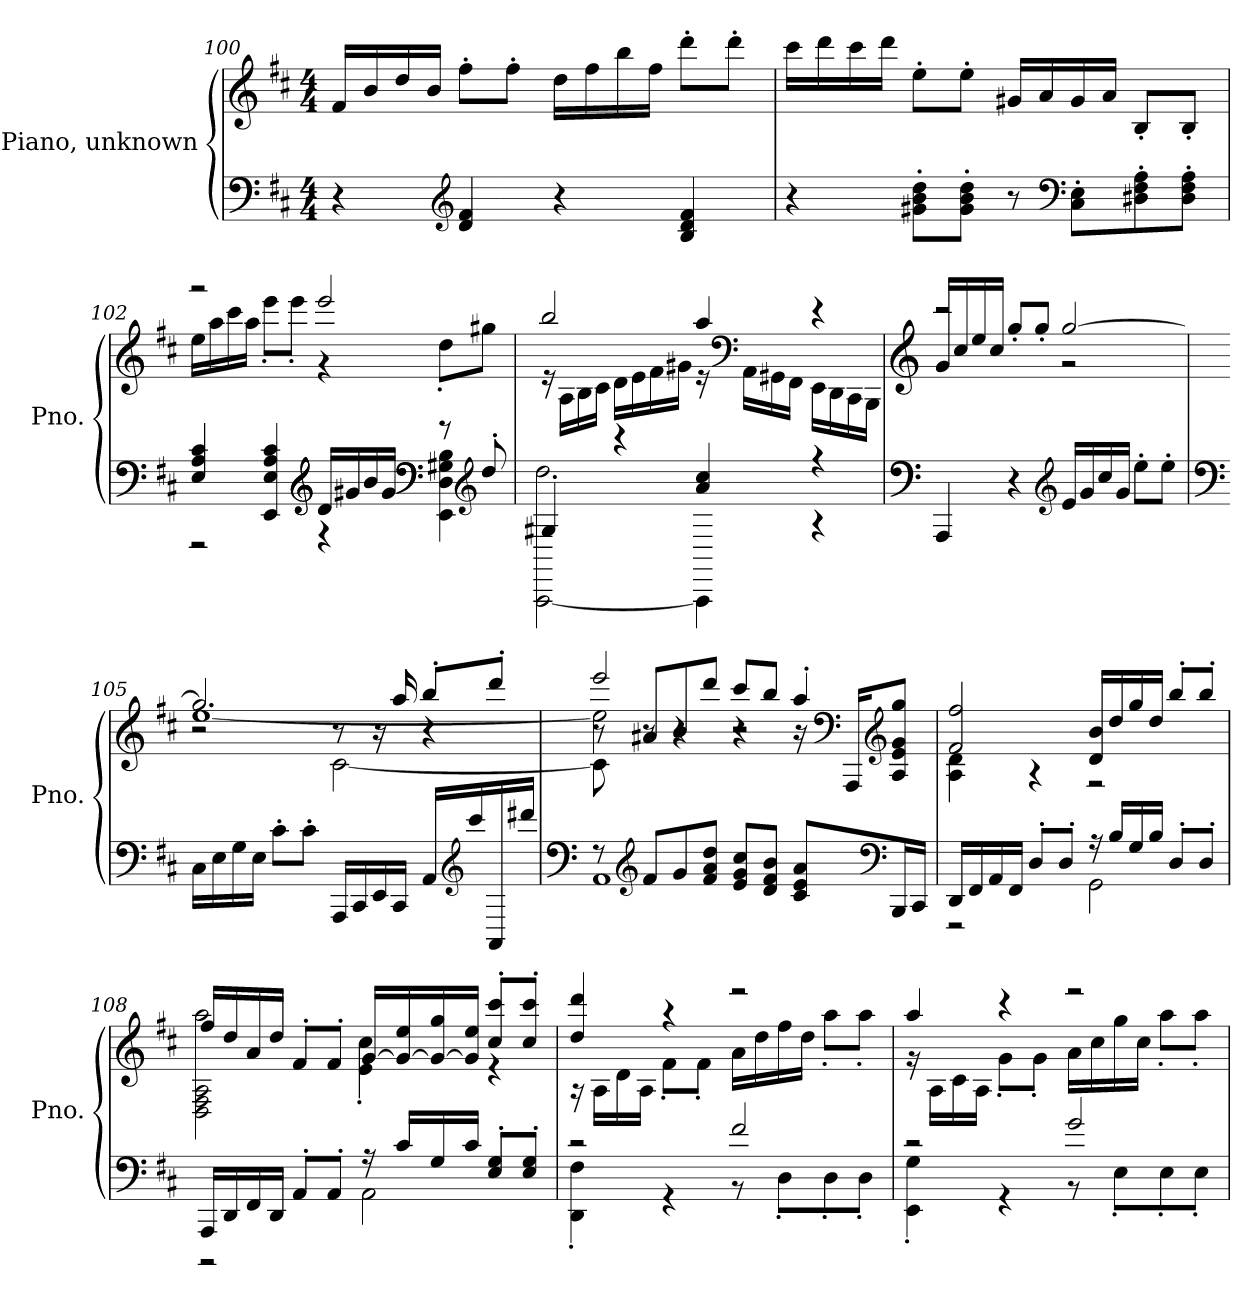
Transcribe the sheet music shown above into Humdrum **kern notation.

**kern	**kern
*part1	*part1
*staff2	*staff1
*I"Piano, unknown	*
*I'Pno.	*
!!LO:LB:g=z
*clefF4	*clefG2
*k[f#c#]	*k[f#c#]
*M4/4	*M4/4
=100	=100
4r	16f#/LL
.	16b/
.	16dd/
.	16b/JJ
*clefG2	*
4d/ 4f#/	8ff#'\L
.	8ff#'\J
4r	16dd\LL
.	16ff#\
.	16bb\
.	16ff#\JJ
4B/ 4d/ 4f#/	8ddd'\L
.	8ddd'\J
=101	=101
4r	16ccc#\LL
.	16ddd\
.	16ccc#\
.	16ddd\JJ
8g#X\' 8b\' 8dd\'L	8ee'\L
8g#\' 8b\' 8dd\'J	8ee'\J
8r	16g#X/LL
.	16a/
*clefF4	*
8C#\' 8E\'L	16g#/
.	16a/JJ
8D#X\' 8F#\' 8A\'	8B'/L
8D#\' 8F#\' 8A\'J	8B'/J
!!LO:LB:g=z
=102	=102
*^	*^
4E/ 4A/ 4c#/	2r	2r	16ee\LL
.	.	.	16aa\
.	.	.	16ccc#\
.	.	.	16aa\JJ
4EE/ 4E/ 4A/ 4c#/	.	.	8eee'\L
.	.	.	8eee'\J
*clefG2	*	*	*
16d/LL	4r	2eee/	4r
16g#X/	.	.	.
16b/	.	.	.
16g#/JJ	.	.	.
*clefF4	*	*	*
8r	4EE\ 4D\ 4G#X\ 4B\	.	8dd'\L
*clefG2	*	*	*
8dd'/	.	.	8gg#X\J
=103	=103	=103	=103
4G#X'/	[2AAA\ 2dd\	2bb/	16r
.	.	.	16A\LL
.	.	.	16B\
.	.	.	16c#\JJ
4r	.	.	16d\LL
.	.	.	16e\
.	.	.	16f#\
.	.	.	16g#X\JJ
4a/ 4cc#/	4AAA\]	4aa/	16r
*	*	*clefF4	*
.	.	.	16AA\LL
.	.	.	16GG#X\
.	.	.	16FF#\JJ
4r	4r	4r	16EE\LL
.	.	.	16DD\
.	.	.	16CC#\
.	.	.	16BBB\JJ
*v	*v	*	*
!!LO:LB:g=z	!!
=104	=104	=104
*clefF4	*clefG2	*
4AAA/	2r	16g/LL
.	.	16cc#/
.	.	16ee/
.	.	16cc#/JJ
4r	.	8gg'/L
.	.	8gg'/J
*clefG2	*	*
16e/LL	[2gg/	2r
16g/	.	.
16cc#/	.	.
16g/JJ	.	.
8ee'\L	.	.
8ee'\J	.	.
*	*v	*v
=105	=105
*clefF4	*
*	*^
*	*	*^
*	*	*	*^
16C#\LL	2.gg/]	[1ee	2r	2r
16E\	.	.	.	.
16G\	.	.	.	.
16E\JJ	.	.	.	.
8c#'\L	.	.	.	.
8c#'\J	.	.	.	.
16AAA/LL	.	.	8r	[2c#\
16CC#/	.	.	.	.
16EE/	.	.	16r	.
16CC#/JJ	.	.	16aa/	.
16AA/LL	4r	.	8bb'/L	.
*clefG2	*	*	*	*
16ccc#/	.	.	.	.
16AA/	.	.	8ddd'/J	.
16ddd#X/JJ	.	.	.	.
!!LO:LB:g=z	!!	!!	!!
=106	=106	=106	=106	=106
*clefF4	*	*	*	*
*^	*	*	*	*
8r	1AA	2eee/	2ee\]	8r	8c#\]
*clefG2	*	*	*	*	*
8f#/L	.	.	.	8a#X/L	8r
8g/	.	.	.	8b/	4r
8f#/ 8a/ 8dd/J	.	.	.	8ddd/J	.
8e/ 8g/ 8cc#/L	.	4r	2r	8ccc#/L	2r
8d/ 8f#/ 8b/J	.	.	.	8bb/J	.
8c#/ 8e/ 8a/L	.	4aa'/	.	16r	.
*	*	*clefF4	*	*	*
.	.	.	.	16AAA/KL	.
*clefF4	*	*clefG2	*	*	*
16BBB/L	.	.	.	8A/ 8e/ 8g/ 8gg/J	.
16CC#/JJ	.	.	.	.	.
*	*	*	*v	*v	*v
=107	=107	=107	=107
16DD/LL	2r	2f#/ 2ff#/	4A\ 4d\
16FF#/	.	.	.
16AA/	.	.	.
16FF#/JJ	.	.	.
8D'/L	.	.	4r
8D'/J	.	.	.
16r	2GG\	16d/ 16b/LL	2r
16B/LL	.	16dd/	.
16G/	.	16gg/	.
16B/JJ	.	16dd/JJ	.
8D'/L	.	8bb'/L	.
8D'/J	.	8bb'/J	.
!!LO:LB:g=z	!!
=108	=108	=108	=108
16AAA/LL	2r	16ff#/LL	2D\ 2F#\ 2A\ 2aa\
16DD/	.	16dd/	.
16FF#/	.	16a/	.
16DD/JJ	.	16dd/JJ	.
8AA'/L	.	8f#'/L	.
8AA'/J	.	8f#'/J	.
16r	2AA\	[16g/LL	4e\' 4cc#\'
16c#/LL	.	16g/_ 16ee/	.
16G/	.	16g/_ 16gg/	.
16c#/JJ	.	16g/] 16ee/JJ	.
8E/' 8G/'L	.	8cc#/' 8ccc#/'L	4r
8E/' 8G/'J	.	8cc#/' 8ccc#/'J	.
=109	=109	=109	=109
2r	4DD\' 4F#\'	4dd/ 4ddd/	16r
.	.	.	16A\LL
.	.	.	16d\
.	.	.	16A\JJ
.	4r	4r	8f#'\L
.	.	.	8f#'\J
2f#/	8r	2r	16a\LL
.	.	.	16dd\
.	8D'\L	.	16ff#\
.	.	.	16dd\JJ
.	8D'\	.	8aa'\L
.	8D'\J	.	8aa'\J
=110	=110	=110	=110
2r	4EE\' 4G\'	4aa/	16r
.	.	.	16A\LL
.	.	.	16c#\
.	.	.	16A\JJ
.	4r	4r	8g'\L
.	.	.	8g'\J
2g/	8r	2r	16a\LL
.	.	.	16cc#\
.	8E'\L	.	16gg\
.	.	.	16cc#\JJ
.	8E'\	.	8aa'\L
.	8E'\J	.	8aa'\J
*v	*v	*	*
*	*v	*v
=	=
*-	*-
